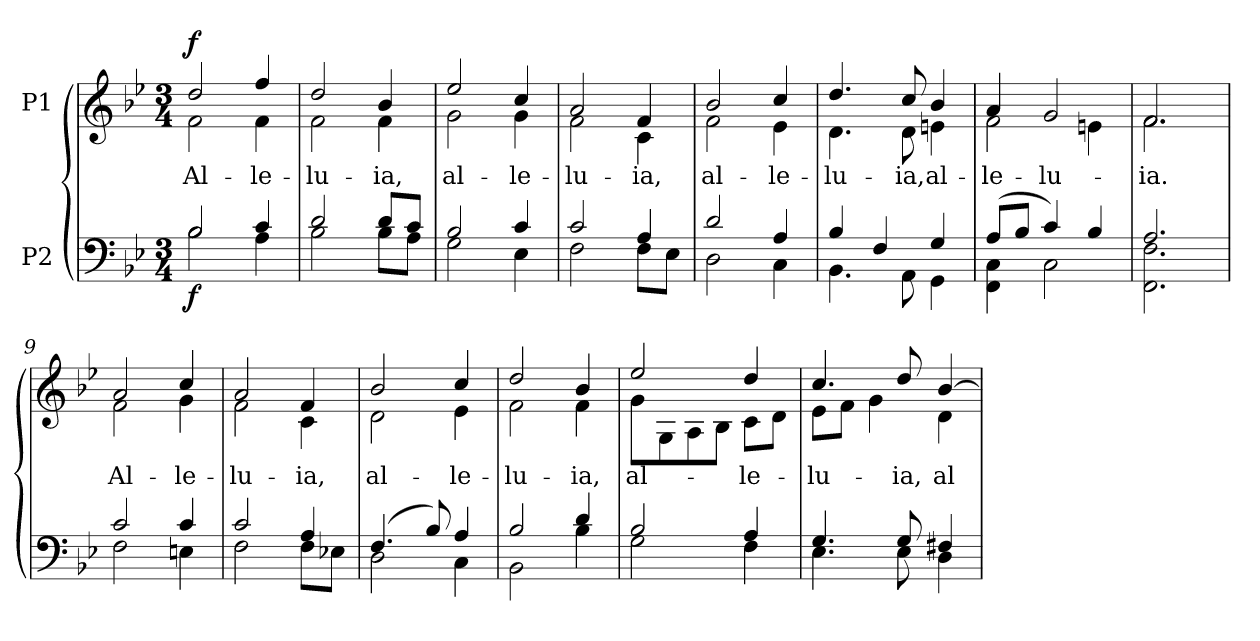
**kern	**dynam	**kern	**text	**dynam
*part2	*part2	*part1	*part1	*part1
*staff2	*staff2	*staff1	*staff1	*staff1
*I"P2	*	*I"P1	*	*
!!LO:PB:g=z
*clefF4	*	*clefG2	*	*
*k[b-e-]	*	*k[b-e-]	*	*
*B-:	*	*B-:	*	*
*M3/4	*	*M3/4	*	*
=1	=1	=1	=1	=1
*^	*	*	*	*
!	!	!	!	!LO:LY:b:color=#000000	!
*	*	*	*^	*	*
2B-i/	2B-i\	f	2ddi/	2fi\	Al-	f
!	!	!	!	!	!LO:LY:b:color=#000000	!
4ci/	4Ai\	.	4ffi/	4fi\	-le-	.
=2	=2	=2	=2	=2	=2	=2
!	!	!	!	!	!LO:LY:b:color=#000000	!
2di/	2B-i\	.	2ddi/	2fi\	-lu-	.
!	!	!	!	!	!LO:LY:b:color=#000000	!
8di/L	8B-i\L	.	4b-i/	4fi\	-ia,	.
8ci/J	8Ai\J	.	.	.	.	.
=3	=3	=3	=3	=3	=3	=3
!	!	!	!	!	!LO:LY:b:color=#000000	!
2B-i/	2Gi\	.	2ee-i/	2gi\	al-	.
!	!	!	!	!	!LO:LY:b:color=#000000	!
4ci/	4E-i\	.	4cci/	4gi\	-le-	.
=4	=4	=4	=4	=4	=4	=4
!	!	!	!	!	!LO:LY:b:color=#000000	!
2ci/	2Fi\	.	2ai/	2fi\	-lu-	.
!	!	!	!	!	!LO:LY:b:color=#000000	!
4Ai/	8Fi\L	.	4fi/	4ci\	-ia,	.
.	8E-i\J	.	.	.	.	.
=5	=5	=5	=5	=5	=5	=5
!	!	!	!	!	!LO:LY:b:color=#000000	!
2di/	2Di\	.	2b-i/	2fi\	al-	.
!	!	!	!	!	!LO:LY:b:color=#000000	!
4Ai/	4Ci\	.	4cci/	4e-i\	-le-	.
=6	=6	=6	=6	=6	=6	=6
!	!	!	!	!	!LO:LY:b:color=#000000	!
4B-i/	4.BB-i\	.	4.ddi/	4.di\	-lu-	.
4Fi/	.	.	.	.	.	.
!	!	!	!	!	!LO:LY:b:color=#000000	!
.	8AAi\	.	8cci/	8di\	-ia,	.
!	!	!	!	!	!LO:LY:b:color=#000000	!
4Gi/	4GGi\	.	4b-i/	4eni\	al-	.
=7	=7	=7	=7	=7	=7	=7
!	!	!	!	!	!LO:LY:b:color=#000000	!
(8Ai/L	4FFi\ 4Ci	.	4ai/	2fi\	-le-	.
8B-i/J	.	.	.	.	.	.
!	!	!	!	!	!LO:LY:b:color=#000000	!
4ci/)	2Ci\	.	2gi/	.	-lu-	.
4B-i/	.	.	.	4eni\	.	.
=8	=8	=8	=8	=8	=8	=8
!	!	!	!	!	!LO:LY:b:color=#000000	!
2.Ai/	2.FFi\ 2.Fi	.	2.fi/	2.fi\	-ia.	.
!!LO:LB:g=z	!!
=9	=9	=9	=9	=9	=9	=9
!	!	!	!	!	!LO:LY:b:color=#000000	!
2ci/	2Fi\	.	2ai/	2fi\	Al-	.
!	!	!	!	!	!LO:LY:b:color=#000000	!
4ci/	4Eni\	.	4cci/	4gi\	-le-	.
=10	=10	=10	=10	=10	=10	=10
!	!	!	!	!	!LO:LY:b:color=#000000	!
2ci/	2Fi\	.	2ai/	2fi\	-lu-	.
!	!	!	!	!	!LO:LY:b:color=#000000	!
4Ai/	8Fi\L	.	4fi/	4ci\	-ia,	.
.	8E-Xi\J	.	.	.	.	.
=11	=11	=11	=11	=11	=11	=11
!	!	!	!	!	!LO:LY:b:color=#000000	!
(4.Fi/	2Di\	.	2b-i/	2di\	al-	.
8B-i/)	.	.	.	.	.	.
!	!	!	!	!	!LO:LY:b:color=#000000	!
4Ai/	4Ci\	.	4cci/	4e-i\	-le-	.
=12	=12	=12	=12	=12	=12	=12
!	!	!	!	!	!LO:LY:b:color=#000000	!
2B-i/	2BB-i\	.	2ddi/	2fi\	-lu-	.
!	!	!	!	!	!LO:LY:b:color=#000000	!
4di/	4B-i\	.	4b-i/	4fi\	-ia,	.
=13	=13	=13	=13	=13	=13	=13
!	!	!	!	!	!LO:LY:b:color=#000000	!
2B-i/	2Gi\	.	2ee-i/	8gi\L	al-	.
.	.	.	.	8Gi\	.	.
.	.	.	.	8Ai\	.	.
.	.	.	.	8B-i\J	.	.
!	!	!	!	!	!LO:LY:b:color=#000000	!
4Ai/	4Fi\	.	4ddi/	8ci\L	-le-	.
.	.	.	.	8di\J	.	.
=14	=14	=14	=14	=14	=14	=14
!	!	!	!	!	!LO:LY:b:color=#000000	!
4.Gi/	4.E-i\	.	4.cci/	8e-i\L	-lu-	.
.	.	.	.	8fi\J	.	.
.	.	.	.	4gi\	.	.
!	!	!	!	!	!LO:LY:b:color=#000000	!
8Gi/	8E-i\	.	8ddi/	.	-ia,	.
!	!	!	!	!	!LO:LY:b:color=#000000	!
4F#Xi/	4Di\	.	[>4b-i/	4di\	al-	.
*v	*v	*	*	*	*	*
*	*	*v	*v	*	*
=	=	=	=	=
*-	*-	*-	*-	*-
